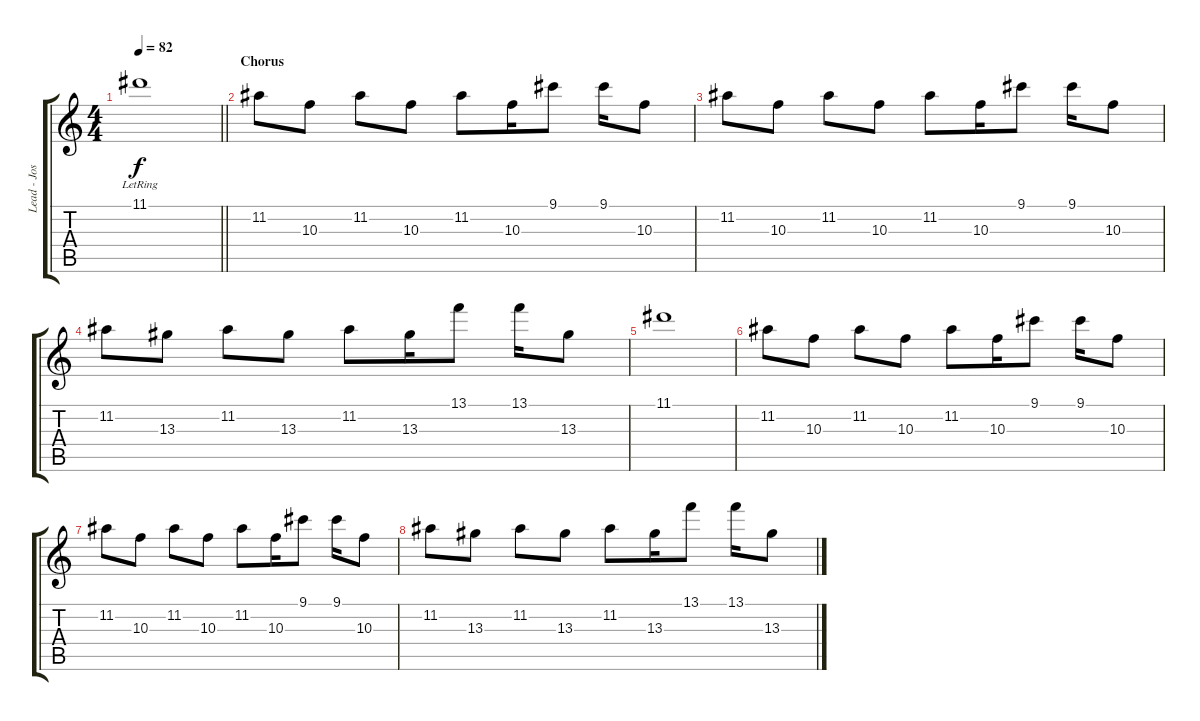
\track ("Lead - Josh Farro" "Lead - Jos") {instrument electricguitarjazz}
\staff {score tabs}
\tuning (E4 B3 G3 D3 A2 D2) {hide}
\ts (4 4)
\tempo 82
\clef g2
\barLineRight lightlight
\ks c
11.1{lr}.1{dy f} |
\section ("" "Chorus")
11.2.8{volume 13 instrument distortionguitar} 10.3.8 11.2.8 10.3.8 11.2.8 10.3.16 9.1.8 9.1.16 10.3.8 |
11.2.8 10.3.8 11.2.8 10.3.8 11.2.8 10.3.16 9.1.8 9.1.16 10.3.8 |
11.2.8 13.3.8 11.2.8 13.3.8 11.2.8 13.3.16 13.1.8 13.1.16 13.3.8 |
11.1.1 |
11.2.8 10.3.8 11.2.8 10.3.8 11.2.8 10.3.16 9.1.8 9.1.16 10.3.8 |
11.2.8 10.3.8 11.2.8 10.3.8 11.2.8 10.3.16 9.1.8 9.1.16 10.3.8 |
11.2.8 13.3.8 11.2.8 13.3.8 11.2.8 13.3.16 13.1.8 13.1.16 13.3.8
